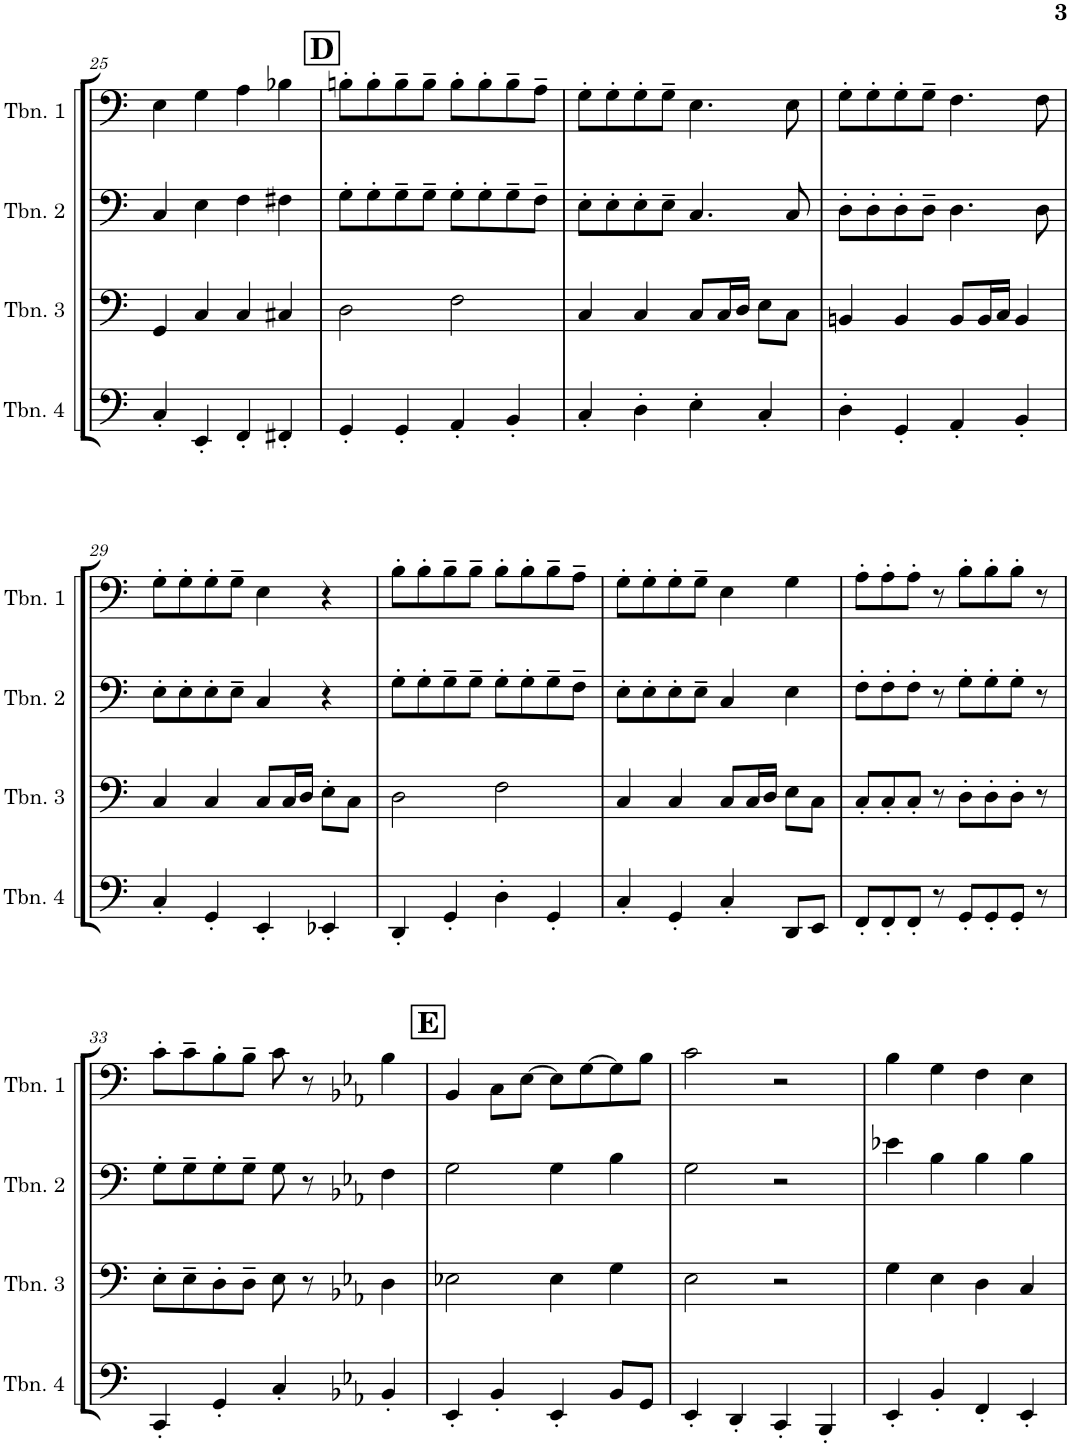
**kern	**kern	**kern	**kern
*part4	*part3	*part2	*part1
*staff4	*staff3	*staff2	*staff1
*I"Trombone 4	*I"Trombone 3	*I"Trombone 2	*I"Trombone 1
*I'Tbn. 4	*I'Tbn. 3	*I'Tbn. 2	*I'Tbn. 1
!!LO:PB:g=z
*clefF4	*clefF4	*clefF4	*clefF4
*k[]	*k[]	*k[]	*k[]
*M4/4	*M4/4	*M4/4	*M4/4
=25	=25	=25	=25
4C'/	4GG/	4C/	4E\
4EE'/	4C/	4E\	4G\
4FF'/	4C/	4F\	4A\
4FF#X'/	4C#X/	4F#X\	4B-X\
!!LO:REH:place=s1:a:B:cj:fs=14:t=D
=26	=26	=26	=26
4GG'/	2D\	8G'\L	8Bn'\L
.	.	8G'\	8B'\
4GG'/	.	8G~\	8B~\
.	.	8G~\J	8B~\J
4AA'/	2F\	8G'\L	8B'\L
.	.	8G'\	8B'\
4BB'/	.	8G~\	8B~\
.	.	8F~\J	8A~\J
=27	=27	=27	=27
4C'/	4C/	8E'\L	8G'\L
.	.	8E'\	8G'\
4D'\	4C/	8E'\	8G'\
.	.	8E~\J	8G~\J
4E'\	8C/L	4.C/	4.E\
.	16C/L	.	.
.	16D/JJ	.	.
4C'/	8E\L	.	.
.	8C\J	8C/	8E\
=28	=28	=28	=28
4D'\	4BBn/	8D'\L	8G'\L
.	.	8D'\	8G'\
4GG'/	4BB/	8D'\	8G'\
.	.	8D~\J	8G~\J
4AA'/	8BB/L	4.D\	4.F\
.	16BB/L	.	.
.	16C/JJ	.	.
4BB'/	4BB/	.	.
.	.	8D\	8F\
!!LO:LB:g=z
=29	=29	=29	=29
4C'/	4C/	8E'\L	8G'\L
.	.	8E'\	8G'\
4GG'/	4C/	8E'\	8G'\
.	.	8E~\J	8G~\J
4EE'/	8C/L	4C/	4E\
.	16C/L	.	.
.	16D/JJ	.	.
4EE-X'/	8E'\L	4r	4r
.	8C\J	.	.
=30	=30	=30	=30
4DD'/	2D\	8G'\L	8B'\L
.	.	8G'\	8B'\
4GG'/	.	8G~\	8B~\
.	.	8G~\J	8B~\J
4D'\	2F\	8G'\L	8B'\L
.	.	8G'\	8B'\
4GG'/	.	8G~\	8B~\
.	.	8F~\J	8A~\J
=31	=31	=31	=31
4C'/	4C/	8E'\L	8G'\L
.	.	8E'\	8G'\
4GG'/	4C/	8E'\	8G'\
.	.	8E~\J	8G~\J
4C'/	8C/L	4C/	4E\
.	16C/L	.	.
.	16D/JJ	.	.
8DD/L	8E\L	4E\	4G\
8EE/J	8C\J	.	.
=32	=32	=32	=32
8FF'/L	8C'/L	8F'\L	8A'\L
8FF'/	8C'/	8F'\	8A'\
8FF'/J	8C'/J	8F'\J	8A'\J
8r	8r	8r	8r
8GG'/L	8D'\L	8G'\L	8B'\L
8GG'/	8D'\	8G'\	8B'\
8GG'/J	8D'\J	8G'\J	8B'\J
8r	8r	8r	8r
!!LO:LB:g=z
=33	=33	=33	=33
4CC'/	8E'\L	8G'\L	8c'\L
.	8E~\	8G~\	8c~\
4GG'/	8D'\	8G'\	8B'\
.	8D~\J	8G~\J	8B~\J
4C'/	8E\	8G\	8c\
.	8r	8r	8r
4BB-'/	4D\	4F\	4B-\
!!LO:REH:place=s1:a:B:cj:fs=14:t=E
=34	=34	=34	=34
4EE-'/	2E-X\	2G\	4BB-/
4BB-'/	.	.	8C\L
.	.	.	[8E-\J
4EE-'/	4E-\	4G\	8E-\L]
.	.	.	[8G\
8BB-/L	4G\	4B-\	8G\]
8GG/J	.	.	8B-\J
=35	=35	=35	=35
4EE-'/	2E-\	2G\	2c\
4DD'/	.	.	.
4CC'/	2r	2r	2r
4BBB-'/	.	.	.
=36	=36	=36	=36
4EE-'/	4G\	4e-X\	4B-\
4BB-'/	4E-\	4B-\	4G\
4FF'/	4D\	4B-\	4F\
4EE-'/	4C/	4B-\	4E-\
=	=	=	=
*-	*-	*-	*-
